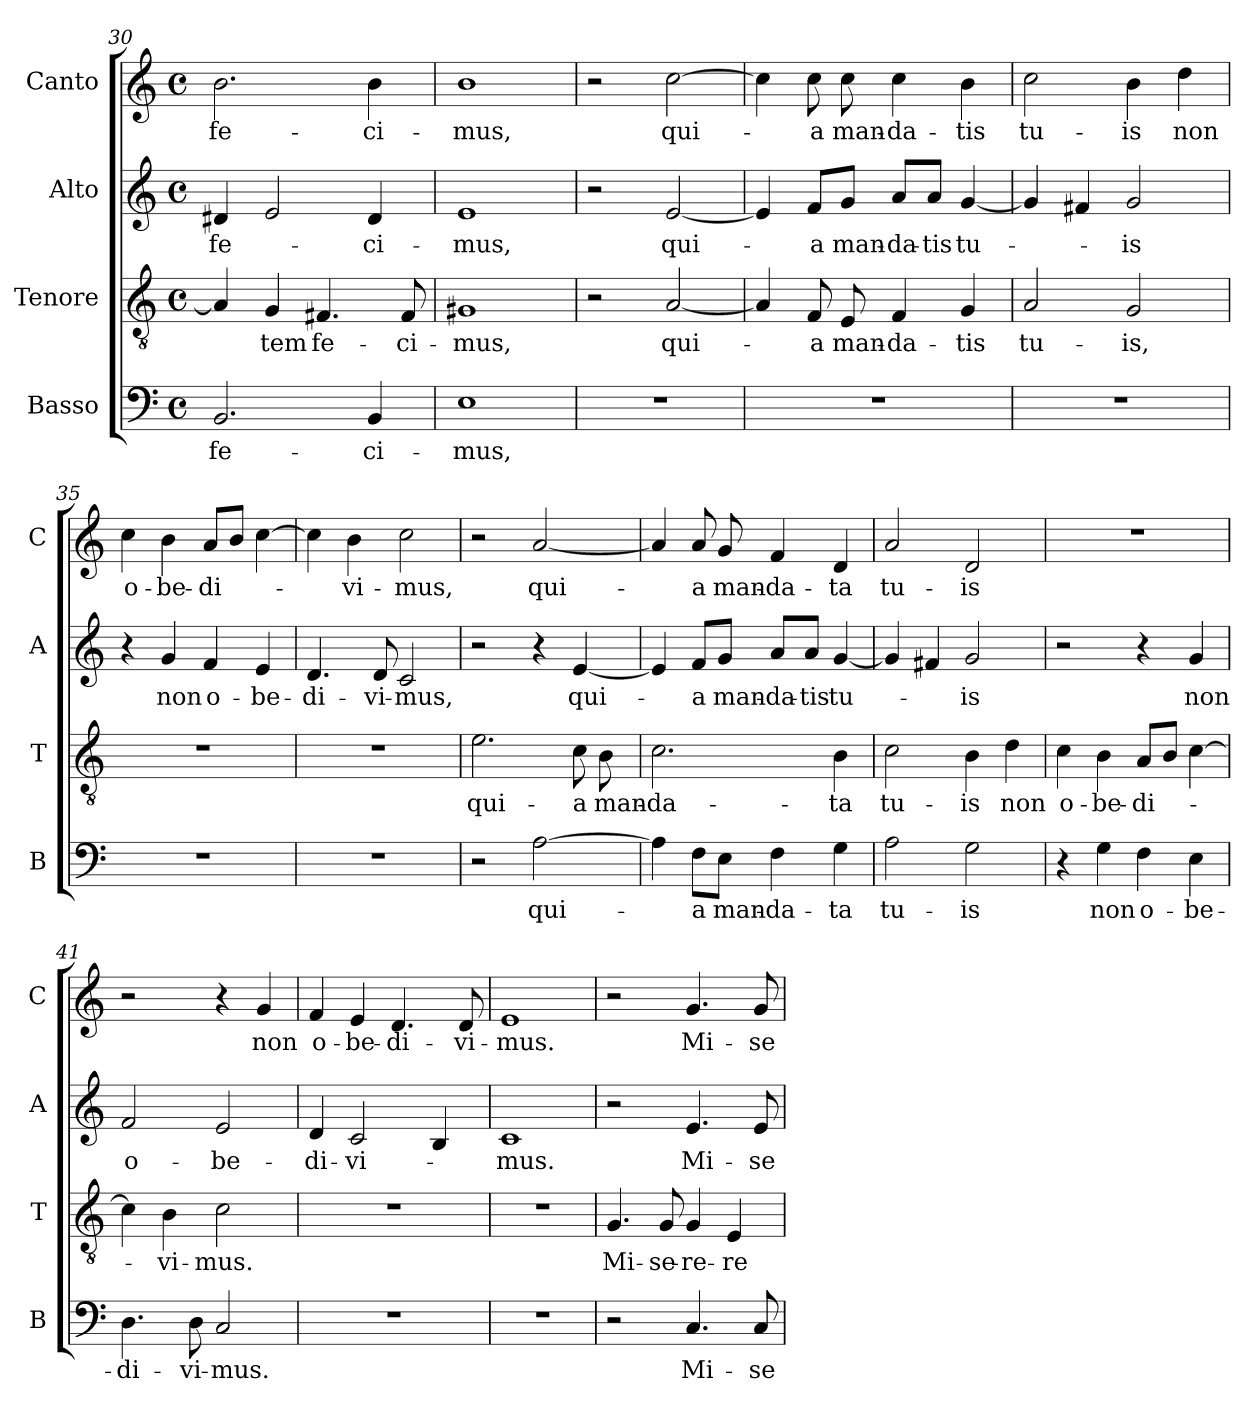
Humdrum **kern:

**kern	**text	**kern	**text	**kern	**text	**kern	**text
*part4	*part4	*part3	*part3	*part2	*part2	*part1	*part1
*staff4	*staff4	*staff3	*staff3	*staff2	*staff2	*staff1	*staff1
*I"Basso	*	*I"Tenore	*	*I"Alto	*	*I"Canto	*
*I'B	*	*I'T	*	*I'A	*	*I'C	*
*clefF4	*	*clefGv2	*	*clefG2	*	*clefG2	*
*k[]	*	*k[]	*	*k[]	*	*k[]	*
*C:	*	*C:	*	*C:	*	*C:	*
*M4/4	*	*M4/4	*	*M4/4	*	*M4/4	*
*met(c)	*	*met(c)	*	*met(c)	*	*met(c)	*
=30	=30	=30	=30	=30	=30	=30	=30
!	!LO:LY:b	!	!	!	!LO:LY:b	!	!LO:LY:b
2.BB/	fe-	4A/]	.	4d#X/	fe-	2.b\	fe-
!	!	!	!LO:LY:b	!	!	!	!
.	.	4G/	-tem	2e/	.	.	.
!	!	!	!LO:LY:b	!	!	!	!
.	.	4.F#X/	fe-	.	.	.	.
!	!LO:LY:b	!	!	!	!LO:LY:b	!	!LO:LY:b
4BB/	-ci-	.	.	4d#/	-ci-	4b\	-ci-
!	!	!	!LO:LY:b	!	!	!	!
.	.	8F#/	-ci-	.	.	.	.
=31	=31	=31	=31	=31	=31	=31	=31
!	!LO:LY:b	!	!LO:LY:b	!	!LO:LY:b	!	!LO:LY:b
1E	-mus,	1G#X	-mus,	1e	-mus,	1b	-mus,
!!LO:PB:g=z
=32	=32	=32	=32	=32	=32	=32	=32
1r	.	2r	.	2r	.	2r	.
!	!	!	!LO:LY:b	!	!LO:LY:b	!	!LO:LY:b
.	.	[2A/	qui-	[2e/	qui-	[2cc\	qui-
=33	=33	=33	=33	=33	=33	=33	=33
1r	.	4A/]	.	4e/]	.	4cc\]	.
!	!	!	!LO:LY:b	!	!LO:LY:b	!	!LO:LY:b
.	.	8F/	-a	8f/L	-a	8cc\	-a
!	!	!	!LO:LY:b	!	!LO:LY:b	!	!LO:LY:b
.	.	8E/	man-	8g/J	man-	8cc\	man-
!	!	!	!LO:LY:b	!	!LO:LY:b	!	!LO:LY:b
.	.	4F/	-da-	8a/L	-da-	4cc\	-da-
!	!	!	!	!	!LO:LY:b	!	!
.	.	.	.	8a/J	-tis	.	.
!	!	!	!LO:LY:b	!	!LO:LY:b	!	!LO:LY:b
.	.	4G/	-tis	[4g/	tu-	4b\	-tis
=34	=34	=34	=34	=34	=34	=34	=34
!	!	!	!LO:LY:b	!	!	!	!LO:LY:b
1r	.	2A/	tu-	4g/]	.	2cc\	tu-
.	.	.	.	4f#X/	.	.	.
!	!	!	!LO:LY:b	!	!LO:LY:b	!	!LO:LY:b
.	.	2G/	-is,	2g/	-is	4b\	-is
!	!	!	!	!	!	!	!LO:LY:b
.	.	.	.	.	.	4dd\	non
=35	=35	=35	=35	=35	=35	=35	=35
!	!	!	!	!	!	!	!LO:LY:b
1r	.	1r	.	4r	.	4cc\	o-
!	!	!	!	!	!LO:LY:b	!	!LO:LY:b
.	.	.	.	4g/	non	4b\	-be-
!	!	!	!	!	!LO:LY:b	!	!LO:LY:b
.	.	.	.	4f/	o-	8a/L	-di-
.	.	.	.	.	.	8b/J	.
!	!	!	!	!	!LO:LY:b	!	!
.	.	.	.	4e/	-be-	[4cc\	.
=36	=36	=36	=36	=36	=36	=36	=36
!	!	!	!	!	!LO:LY:b	!	!
1r	.	1r	.	4.d/	-di-	4cc\]	.
!	!	!	!	!	!	!	!LO:LY:b
.	.	.	.	.	.	4b\	-vi-
!	!	!	!	!	!LO:LY:b	!	!
.	.	.	.	8d/	-vi-	.	.
!	!	!	!	!	!LO:LY:b	!	!LO:LY:b
.	.	.	.	2c/	-mus,	2cc\	-mus,
=37	=37	=37	=37	=37	=37	=37	=37
!	!	!	!LO:LY:b	!	!	!	!
2r	.	2.e\	qui-	2r	.	2r	.
!	!LO:LY:b	!	!	!	!	!	!LO:LY:b
[2A\	qui-	.	.	4r	.	[2a/	qui-
!	!	!	!LO:LY:b	!	!LO:LY:b	!	!
.	.	8c\	-a	[4e/	qui-	.	.
!	!	!	!LO:LY:b	!	!	!	!
.	.	8B\	man-	.	.	.	.
!!LO:LB:g=z
=38	=38	=38	=38	=38	=38	=38	=38
!	!	!	!LO:LY:b	!	!	!	!
4A\]	.	2.c\	-da-	4e/]	.	4a/]	.
!	!LO:LY:b	!	!	!	!LO:LY:b	!	!LO:LY:b
8F\L	-a	.	.	8f/L	-a	8a/	-a
!	!LO:LY:b	!	!	!	!LO:LY:b	!	!LO:LY:b
8E\J	man-	.	.	8g/J	man-	8g/	man-
!	!LO:LY:b	!	!	!	!LO:LY:b	!	!LO:LY:b
4F\	-da-	.	.	8a/L	-da-	4f/	-da-
!	!	!	!	!	!LO:LY:b	!	!
.	.	.	.	8a/J	-tis	.	.
!	!LO:LY:b	!	!LO:LY:b	!	!LO:LY:b	!	!LO:LY:b
4G\	-ta	4B\	-ta	[4g/	tu-	4d/	-ta
=39	=39	=39	=39	=39	=39	=39	=39
!	!LO:LY:b	!	!LO:LY:b	!	!	!	!LO:LY:b
2A\	tu-	2c\	tu-	4g/]	.	2a/	tu-
.	.	.	.	4f#X/	.	.	.
!	!LO:LY:b	!	!LO:LY:b	!	!LO:LY:b	!	!LO:LY:b
2G\	-is	4B\	-is	2g/	-is	2d/	-is
!	!	!	!LO:LY:b	!	!	!	!
.	.	4d\	non	.	.	.	.
=40	=40	=40	=40	=40	=40	=40	=40
!	!	!	!LO:LY:b	!	!	!	!
4r	.	4c\	o-	2r	.	1r	.
!	!LO:LY:b	!	!LO:LY:b	!	!	!	!
4G\	non	4B\	-be-	.	.	.	.
!	!LO:LY:b	!	!LO:LY:b	!	!	!	!
4F\	o-	8A/L	-di-	4r	.	.	.
.	.	8B/J	.	.	.	.	.
!	!LO:LY:b	!	!	!	!LO:LY:b	!	!
4E\	-be-	[4c\	.	4g/	non	.	.
=41	=41	=41	=41	=41	=41	=41	=41
!	!LO:LY:b	!	!	!	!LO:LY:b	!	!
4.D\	-di-	4c\]	.	2f/	o-	2r	.
!	!	!	!LO:LY:b	!	!	!	!
.	.	4B\	-vi-	.	.	.	.
!	!LO:LY:b	!	!	!	!	!	!
8D\	-vi-	.	.	.	.	.	.
!	!LO:LY:b	!	!LO:LY:b	!	!LO:LY:b	!	!
2C/	-mus.	2c\	-mus.	2e/	-be-	4r	.
!	!	!	!	!	!	!	!LO:LY:b
.	.	.	.	.	.	4g/	non
=42	=42	=42	=42	=42	=42	=42	=42
!	!	!	!	!	!LO:LY:b	!	!LO:LY:b
1r	.	1r	.	4d/	-di-	4f/	o-
!	!	!	!	!	!LO:LY:b	!	!LO:LY:b
.	.	.	.	2c/	-vi-	4e/	-be-
!	!	!	!	!	!	!	!LO:LY:b
.	.	.	.	.	.	4.d/	-di-
.	.	.	.	4B/	.	.	.
!	!	!	!	!	!	!	!LO:LY:b
.	.	.	.	.	.	8d/	-vi-
=43	=43	=43	=43	=43	=43	=43	=43
!	!	!	!	!	!LO:LY:b	!	!LO:LY:b
1r	.	1r	.	1c	-mus.	1e	-mus.
=44	=44	=44	=44	=44	=44	=44	=44
!	!	!	!LO:LY:b	!	!	!	!
2r	.	4.G/	Mi-	2r	.	2r	.
!	!	!	!LO:LY:b	!	!	!	!
.	.	8G/	-se-	.	.	.	.
!	!LO:LY:b	!	!LO:LY:b	!	!LO:LY:b	!	!LO:LY:b
4.C/	Mi-	4G/	-re-	4.e/	Mi-	4.g/	Mi-
!	!	!	!LO:LY:b	!	!	!	!
.	.	4E/	-re	.	.	.	.
!	!LO:LY:b	!	!	!	!LO:LY:b	!	!LO:LY:b
8C/	-se-	.	.	8e/	-se-	8g/	-se-
=	=	=	=	=	=	=	=
*-	*-	*-	*-	*-	*-	*-	*-
